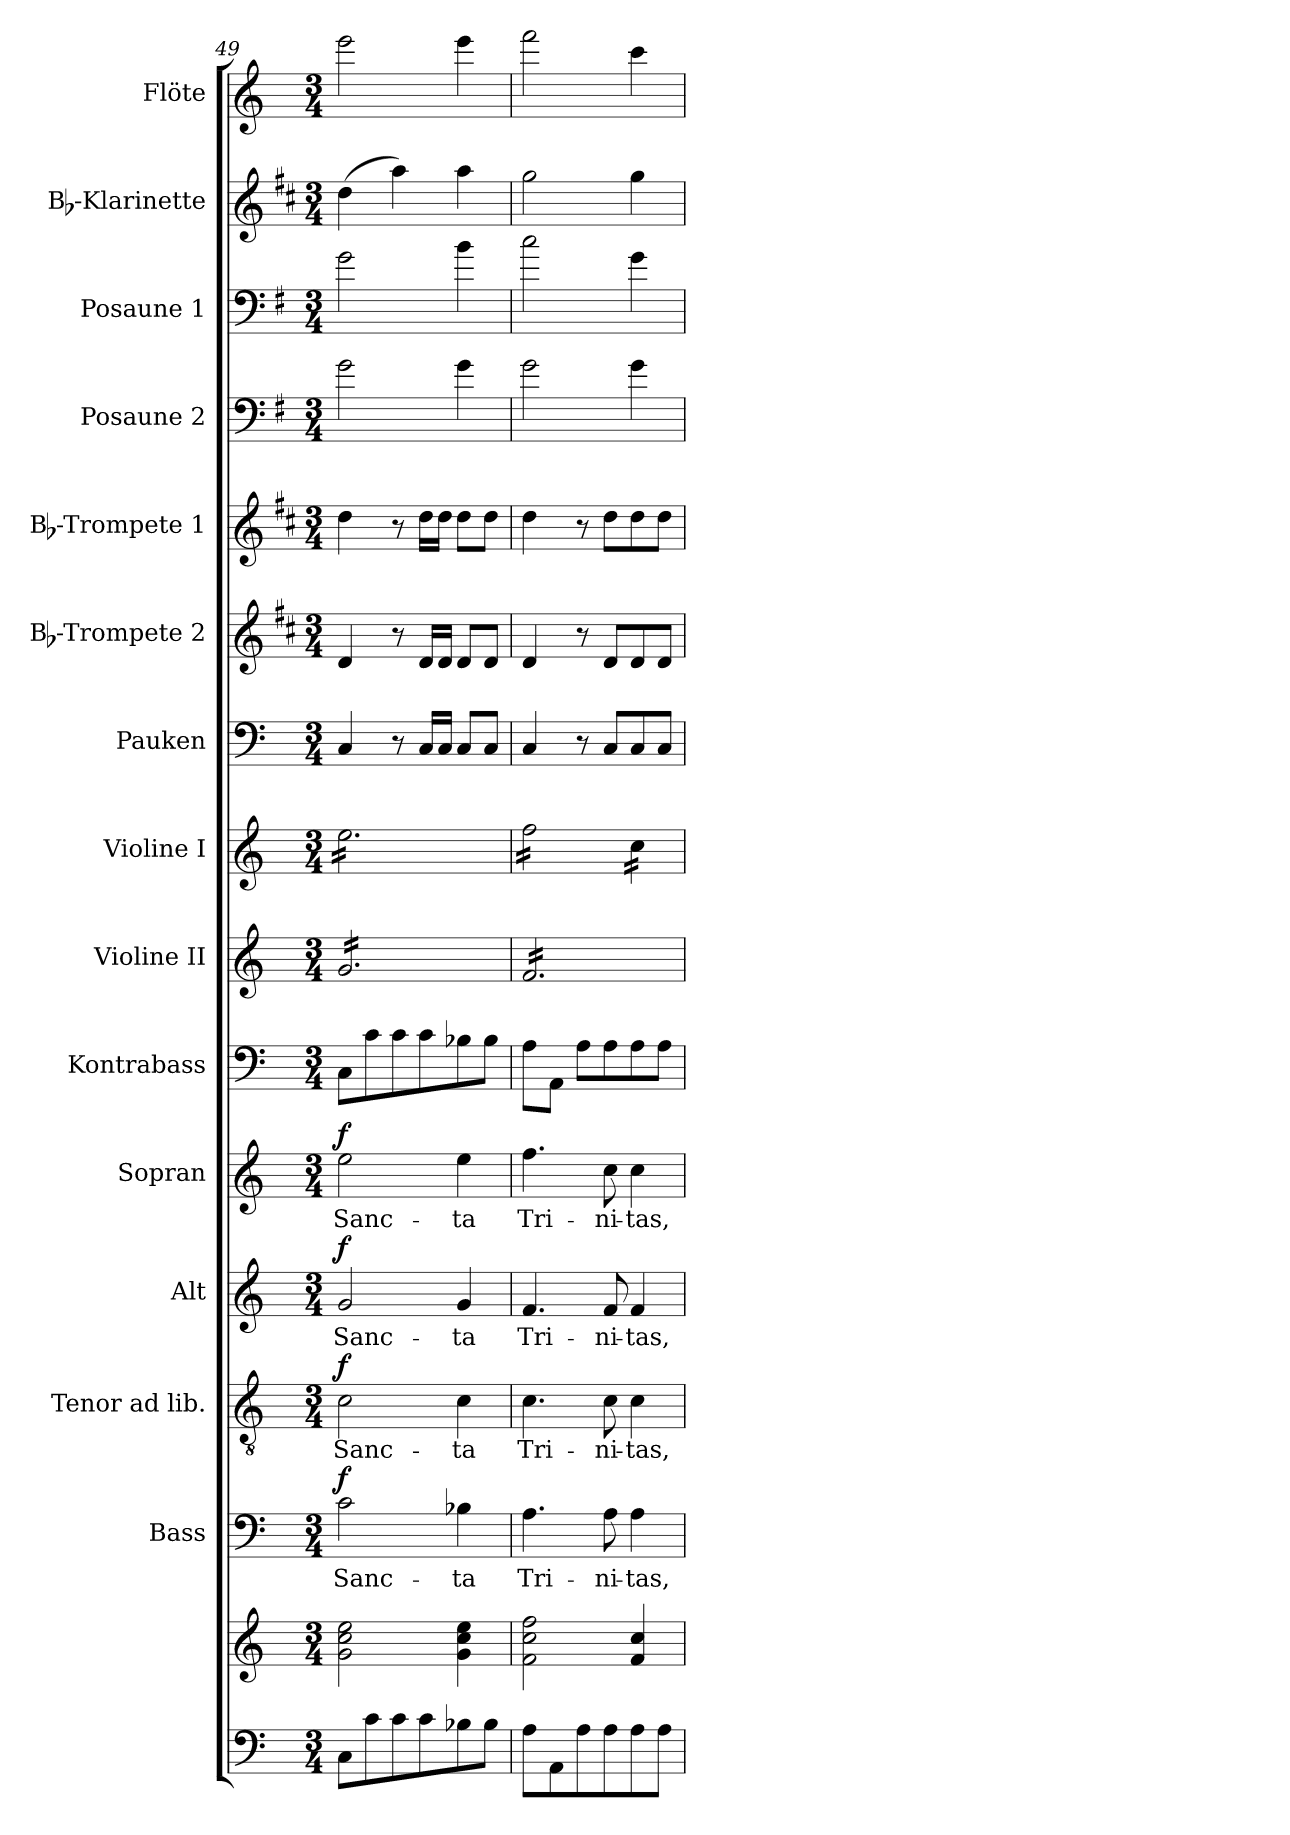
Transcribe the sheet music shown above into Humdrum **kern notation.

**kern	**kern	**kern	**text	**dynam	**kern	**text	**dynam	**kern	**text	**dynam	**kern	**text	**dynam	**kern	**kern	**kern	**kern	**kern	**kern	**kern	**kern	**kern	**kern
*part15	*part15	*part14	*part14	*part14	*part13	*part13	*part13	*part12	*part12	*part12	*part11	*part11	*part11	*part10	*part9	*part8	*part7	*part6	*part5	*part4	*part3	*part2	*part1
*staff16	*staff15	*staff14	*staff14	*staff14	*staff13	*staff13	*staff13	*staff12	*staff12	*staff12	*staff11	*staff11	*staff11	*staff10	*staff9	*staff8	*staff7	*staff6	*staff5	*staff4	*staff3	*staff2	*staff1
*	*	*I"Bass	*	*	*I"Tenor ad lib.	*	*	*I"Alt	*	*	*I"Sopran	*	*	*I"Kontrabass	*I"Violine II	*I"Violine I	*I"Pauken	*I"Bb-Trompete 2	*I"Bb-Trompete 1	*I"Posaune 2	*I"Posaune 1	*I"Bb-Klarinette	*I"Flöte
*	*	*I'B.	*	*	*I'T.	*	*	*I'A.	*	*	*I'S.	*	*	*I'Kb.	*I'Vl. II	*I'Vl. I	*I'Pk.	*I'Bb Trp. 2	*I'Bb Trp. 1	*I'Pos. 2	*I'Pos. 1	*I'Bb Kl.	*I'Fl.
*clefF4	*clefG2	*clefF4	*	*	*clefGv2	*	*	*clefG2	*	*	*clefG2	*	*	*clefF4	*clefG2	*clefG2	*clefF4	*clefG2	*clefG2	*clefF4	*clefF4	*clefG2	*clefG2
*	*	*	*	*	*	*	*	*	*	*	*	*	*	*ITrd7c12	*	*	*	*ITrd1c2	*ITrd1c2	*ITrd4c7	*ITrd4c7	*ITrd1c2	*
*k[]	*k[]	*k[]	*	*	*k[]	*	*	*k[]	*	*	*k[]	*	*	*k[]	*k[]	*k[]	*k[]	*k[]	*k[]	*k[]	*k[]	*k[]	*k[]
*C:	*C:	*C:	*	*	*C:	*	*	*C:	*	*	*C:	*	*	*C:	*C:	*C:	*C:	*C:	*C:	*C:	*C:	*C:	*C:
*M3/4	*M3/4	*M3/4	*	*	*M3/4	*	*	*M3/4	*	*	*M3/4	*	*	*M3/4	*M3/4	*M3/4	*M3/4	*M3/4	*M3/4	*M3/4	*M3/4	*M3/4	*M3/4
=49	=49	=49	=49	=49	=49	=49	=49	=49	=49	=49	=49	=49	=49	=49	=49	=49	=49	=49	=49	=49	=49	=49	=49
!	!	!	!LO:LY:b	!LO:DY:a	!	!LO:LY:b	!LO:DY:a	!	!LO:LY:b	!LO:DY:a	!	!LO:LY:b	!LO:DY:a	!	!	!	!	!	!	!	!	!	!
*	*	*	*	*	*	*	*	*	*	*	*	*	*	*	*tremolo	*	*	*	*	*	*	*	*
*	*	*	*	*	*	*	*	*	*	*	*	*	*	*	*	*tremolo	*	*	*	*	*	*	*
8C\L	2g\ 2cc\ 2ee\	2c\	Sanc-	f	2c\	Sanc-	f	2g/	Sanc-	f	2ee\	Sanc-	f	8CC\L	16g/LL	16ee\LL	4C/	4c/	4cc\	2c\	2c\	(>4cc\	2eee\
.	.	.	.	.	.	.	.	.	.	.	.	.	.	.	16g/	16ee\	.	.	.	.	.	.	.
8c\	.	.	.	.	.	.	.	.	.	.	.	.	.	8C\	16g/	16ee\	.	.	.	.	.	.	.
.	.	.	.	.	.	.	.	.	.	.	.	.	.	.	16g/	16ee\	.	.	.	.	.	.	.
8c\	.	.	.	.	.	.	.	.	.	.	.	.	.	8C\	16g/	16ee\	8r	8r	8r	.	.	4gg\)	.
.	.	.	.	.	.	.	.	.	.	.	.	.	.	.	16g/	16ee\	.	.	.	.	.	.	.
8c\	.	.	.	.	.	.	.	.	.	.	.	.	.	8C\	16g/	16ee\	16C/LL	16c/LL	16cc\LL	.	.	.	.
.	.	.	.	.	.	.	.	.	.	.	.	.	.	.	16g/	16ee\	16C/JJ	16c/JJ	16cc\JJ	.	.	.	.
!	!	!	!LO:LY:b	!	!	!LO:LY:b	!	!	!LO:LY:b	!	!	!LO:LY:b	!	!	!	!	!	!	!	!	!	!	!
8B-X\	4g\ 4cc\ 4ee\	4B-X\	-ta	.	4c\	-ta	.	4g/	-ta	.	4ee\	-ta	.	8BB-X\	16g/	16ee\	8C/L	8c/L	8cc\L	4c\	4e\	4gg\	4eee\
.	.	.	.	.	.	.	.	.	.	.	.	.	.	.	16g/	16ee\	.	.	.	.	.	.	.
8B-\J	.	.	.	.	.	.	.	.	.	.	.	.	.	8BB-\J	16g/	16ee\	8C/J	8c/J	8cc\J	.	.	.	.
.	.	.	.	.	.	.	.	.	.	.	.	.	.	.	16g/JJ	16ee\JJ	.	.	.	.	.	.	.
=50	=50	=50	=50	=50	=50	=50	=50	=50	=50	=50	=50	=50	=50	=50	=50	=50	=50	=50	=50	=50	=50	=50	=50
!	!	!	!LO:LY:b	!	!	!LO:LY:b	!	!	!LO:LY:b	!	!	!LO:LY:b	!	!	!	!	!	!	!	!	!	!	!
8A\L	2f\ 2cc\ 2ff\	4.A\	Tri-	.	4.c\	Tri-	.	4.f/	Tri-	.	4.ff\	Tri-	.	8AA\L	16f/LL	16ff\LL	4C/	4c/	4cc\	2c\	2f\	2ff\	2fff\
.	.	.	.	.	.	.	.	.	.	.	.	.	.	.	16f/	16ff\	.	.	.	.	.	.	.
8AA\	.	.	.	.	.	.	.	.	.	.	.	.	.	8AAA\J	16f/	16ff\	.	.	.	.	.	.	.
.	.	.	.	.	.	.	.	.	.	.	.	.	.	.	16f/	16ff\	.	.	.	.	.	.	.
8A\	.	.	.	.	.	.	.	.	.	.	.	.	.	8AA\L	16f/	16ff\	8r	8r	8r	.	.	.	.
.	.	.	.	.	.	.	.	.	.	.	.	.	.	.	16f/	16ff\	.	.	.	.	.	.	.
!	!	!	!LO:LY:b	!	!	!LO:LY:b	!	!	!LO:LY:b	!	!	!LO:LY:b	!	!	!	!	!	!	!	!	!	!	!
8A\	.	8A\	-ni-	.	8c\	-ni-	.	8f/	-ni-	.	8cc\	-ni-	.	8AA\	16f/	16ff\	8C/L	8c/L	8cc\L	.	.	.	.
.	.	.	.	.	.	.	.	.	.	.	.	.	.	.	16f/	16ff\JJ	.	.	.	.	.	.	.
!	!	!	!LO:LY:b	!	!	!LO:LY:b	!	!	!LO:LY:b	!	!	!LO:LY:b	!	!	!	!	!	!	!	!	!	!	!
8A\	4f/ 4cc/	4A\	-tas,	.	4c\	-tas,	.	4f/	-tas,	.	4cc\	-tas,	.	8AA\	16f/	16cc\LL	8C/	8c/	8cc\	4c\	4c\	4ff\	4ccc\
.	.	.	.	.	.	.	.	.	.	.	.	.	.	.	16f/	16cc\	.	.	.	.	.	.	.
8A\J	.	.	.	.	.	.	.	.	.	.	.	.	.	8AA\J	16f/	16cc\	8C/J	8c/J	8cc\J	.	.	.	.
.	.	.	.	.	.	.	.	.	.	.	.	.	.	.	16f/JJ	16cc\JJ	.	.	.	.	.	.	.
*	*	*	*	*	*	*	*	*	*	*	*	*	*	*	*	*Xtremolo	*	*	*	*	*	*	*
*	*	*	*	*	*	*	*	*	*	*	*	*	*	*	*Xtremolo	*	*	*	*	*	*	*	*
=	=	=	=	=	=	=	=	=	=	=	=	=	=	=	=	=	=	=	=	=	=	=	=
*-	*-	*-	*-	*-	*-	*-	*-	*-	*-	*-	*-	*-	*-	*-	*-	*-	*-	*-	*-	*-	*-	*-	*-
